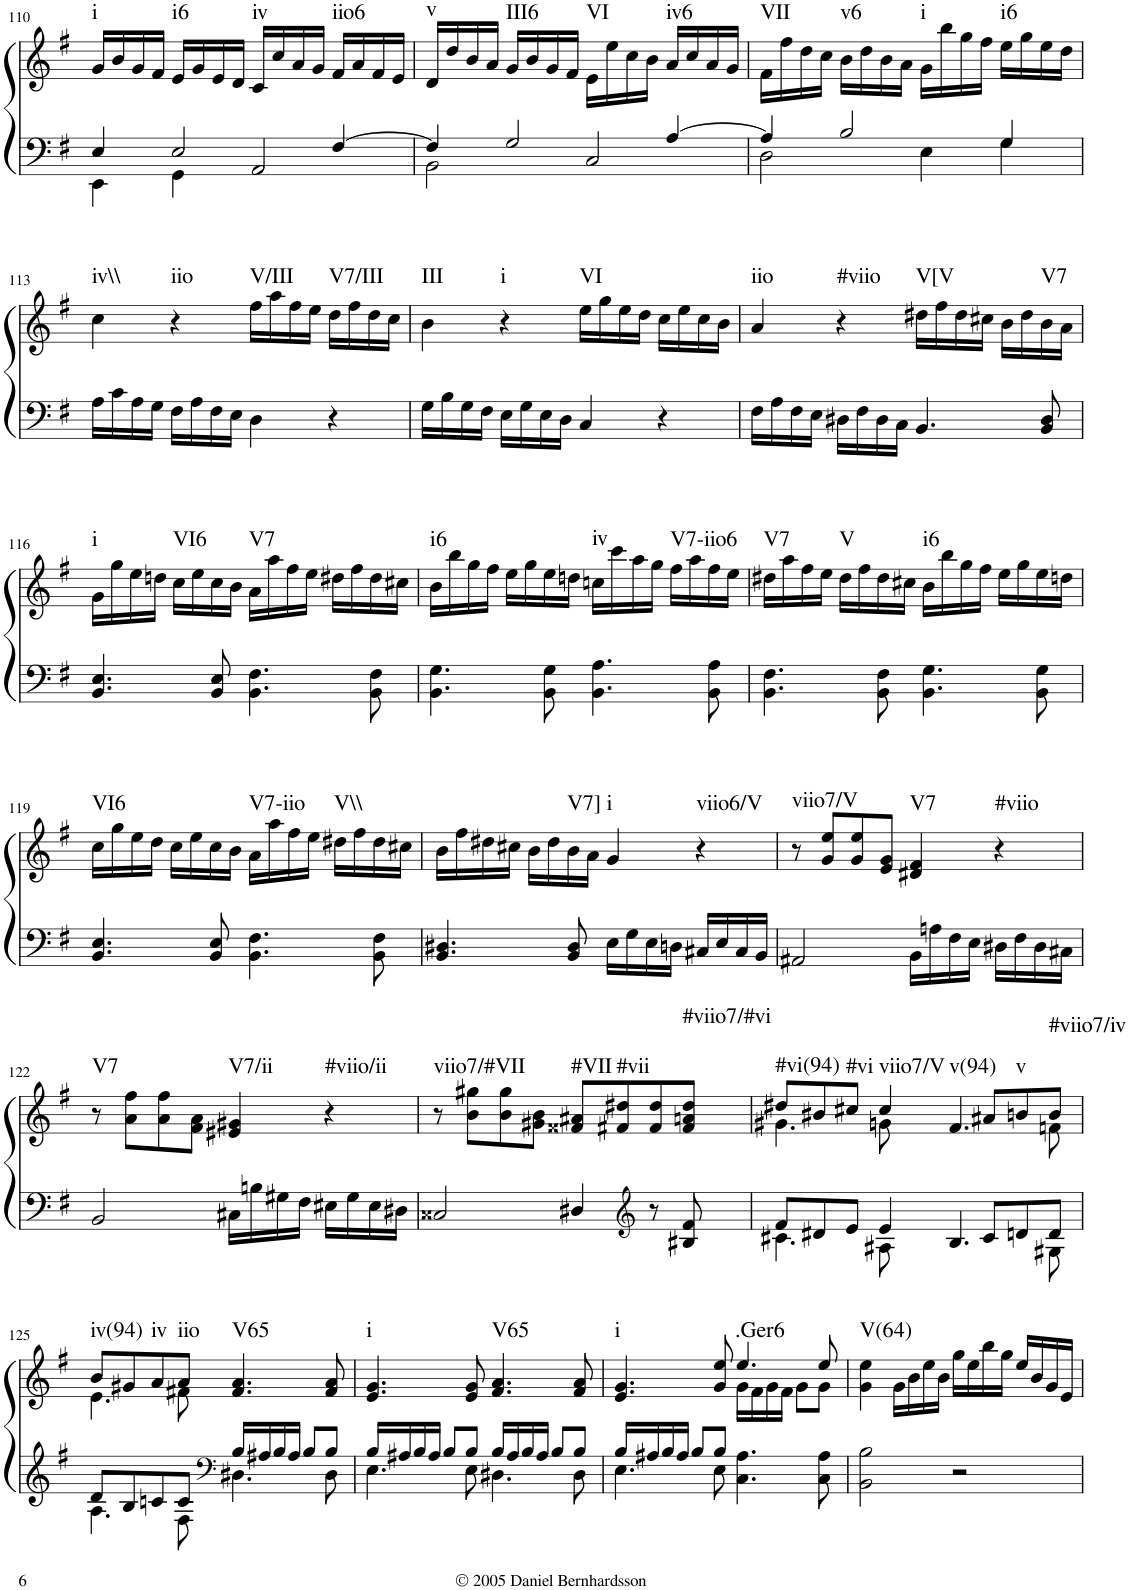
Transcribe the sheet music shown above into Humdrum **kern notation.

**kern	**kern	**harte
*part1	*part1	*part1
*staff2	*staff1	*
*I"Piano	*	*
*I'Pno.	*	*
!!LO:PB:g=z
*clefF4	*clefG2	*
*k[f#]	*k[f#]	*
*G:	*G:	*
*M4/4	*M4/4	*
*met(c)	*met(c)	*
=110	=110	=110
*^	*	*
!	!	!	!LO:H:kt=i
4E/	4EE\	16g/LL	N
.	.	16b/	.
.	.	16g/	.
.	.	16f#/JJ	.
!	!	!	!LO:H:kt=i6
2E/	4GG\	16e/LL	N
.	.	16g/	.
.	.	16e/	.
.	.	16d/JJ	.
!	!	!	!LO:H:kt=iv
.	2AA/	16c/LL	N
.	.	16cc/	.
.	.	16a/	.
.	.	16g/JJ	.
!	!	!	!LO:H:kt=iio6
[>4F#/	.	16f#/LL	N
.	.	16a/	.
.	.	16f#/	.
.	.	16e/JJ	.
=111	=111	=111	=111
!	!	!	!LO:H:kt=v
4F#/]	2BB\	16d/LL	N
.	.	16dd/	.
.	.	16b/	.
.	.	16a/JJ	.
!	!	!	!LO:H:kt=III6
2G/	.	16g/LL	N
.	.	16b/	.
.	.	16g/	.
.	.	16f#/JJ	.
!	!	!	!LO:H:kt=VI
.	2C/	16e\LL	N
.	.	16ee\	.
.	.	16cc\	.
.	.	16b\JJ	.
!	!	!	!LO:H:kt=iv6
[>4A/	.	16a/LL	N
.	.	16cc/	.
.	.	16a/	.
.	.	16g/JJ	.
=112	=112	=112	=112
!	!	!	!LO:H:kt=VII
4A/]	2D\	16f#\LL	N
.	.	16ff#\	.
.	.	16dd\	.
.	.	16cc\JJ	.
!	!	!	!LO:H:kt=v6
2B/	.	16b\LL	N
.	.	16dd\	.
.	.	16b\	.
.	.	16a\JJ	.
!	!	!	!LO:H:kt=i
.	4E\	16g\LL	N
.	.	16bb\	.
.	.	16gg\	.
.	.	16ff#\JJ	.
!	!	!	!LO:H:kt=i6
4G/	4G\	16ee\LL	N
.	.	16gg\	.
.	.	16ee\	.
.	.	16dd\JJ	.
*v	*v	*	*
!!LO:LB:g=z
=113	=113	=113
!	!	!LO:H:kt=iv\\
16A\LL	4cc\	N
16c\	.	.
16A\	.	.
16G\JJ	.	.
!	!	!LO:H:kt=iio
16F#\LL	4r	N
16A\	.	.
16F#\	.	.
16E\JJ	.	.
!	!	!LO:H:kt=V/III
4D\	16ff#\LL	N
.	16aa\	.
.	16ff#\	.
.	16ee\JJ	.
!	!	!LO:H:kt=V7/III
4r	16dd\LL	N
.	16ff#\	.
.	16dd\	.
.	16cc\JJ	.
=114	=114	=114
!	!	!LO:H:kt=III
16G\LL	4b\	N
16B\	.	.
16G\	.	.
16F#\JJ	.	.
!	!	!LO:H:kt=i
16E\LL	4r	N
16G\	.	.
16E\	.	.
16D\JJ	.	.
!	!	!LO:H:kt=VI
4C/	16ee\LL	N
.	16gg\	.
.	16ee\	.
.	16dd\JJ	.
4r	16cc\LL	.
.	16ee\	.
.	16cc\	.
.	16b\JJ	.
=115	=115	=115
!	!	!LO:H:kt=iio
16F#\LL	4a/	N
16A\	.	.
16F#\	.	.
16E\JJ	.	.
!	!	!LO:H:kt=#viio
16D#X\LL	4r	N
16F#\	.	.
16D#\	.	.
16C\JJ	.	.
!	!	!LO:H:kt=V[V
4.BB/	16dd#X\LL	N
.	16ff#\	.
.	16dd#\	.
.	16cc#X\JJ	.
.	16b\LL	.
.	16dd#\	.
!	!	!LO:H:kt=V7
8BB/ 8D#/	16b\	N
.	16a\JJ	.
!!LO:LB:g=z
=116	=116	=116
!	!	!LO:H:kt=i
4.BB/ 4.E/	16g\LL	N
.	16gg\	.
.	16ee\	.
.	16ddn\JJ	.
!	!	!LO:H:kt=VI6
.	16cc\LL	N
.	16ee\	.
8BB/ 8E/	16cc\	.
.	16b\JJ	.
!	!	!LO:H:kt=V7
4.BB\ 4.F#\	16a\LL	N
.	16aa\	.
.	16ff#\	.
.	16ee\JJ	.
.	16dd#X\LL	.
.	16ff#\	.
8BB\ 8F#\	16dd#\	.
.	16cc#X\JJ	.
=117	=117	=117
!	!	!LO:H:kt=i6
4.BB\ 4.G\	16b\LL	N
.	16bb\	.
.	16gg\	.
.	16ff#\JJ	.
.	16ee\LL	.
.	16gg\	.
8BB\ 8G\	16ee\	.
.	16ddn\JJ	.
!	!	!LO:H:kt=iv
4.BB\ 4.A\	16ccn\LL	N
.	16ccc\	.
.	16aa\	.
.	16gg\JJ	.
!	!	!LO:H:kt=V7-iio6
.	16ff#\LL	N
.	16aa\	.
8BB\ 8A\	16ff#\	.
.	16ee\JJ	.
=118	=118	=118
!	!	!LO:H:kt=V7
4.BB\ 4.F#\	16dd#X\LL	N
.	16aa\	.
.	16ff#\	.
.	16ee\JJ	.
!	!	!LO:H:kt=V
.	16dd#\LL	N
.	16ff#\	.
8BB\ 8F#\	16dd#\	.
.	16cc#X\JJ	.
!	!	!LO:H:kt=i6
4.BB\ 4.G\	16b\LL	N
.	16bb\	.
.	16gg\	.
.	16ff#\JJ	.
.	16ee\LL	.
.	16gg\	.
8BB\ 8G\	16ee\	.
.	16ddn\JJ	.
!!LO:LB:g=z
=119	=119	=119
!	!	!LO:H:kt=VI6
4.BB/ 4.E/	16cc\LL	N
.	16gg\	.
.	16ee\	.
.	16dd\JJ	.
.	16cc\LL	.
.	16ee\	.
8BB/ 8E/	16cc\	.
.	16b\JJ	.
!	!	!LO:H:kt=V7-iio
4.BB\ 4.F#\	16a\LL	N
.	16aa\	.
.	16ff#\	.
.	16ee\JJ	.
!	!	!LO:H:kt=V\\
.	16dd#X\LL	N
.	16ff#\	.
8BB\ 8F#\	16dd#\	.
.	16cc#X\JJ	.
=120	=120	=120
4.BB/ 4.D#X/	16b\LL	.
.	16ff#\	.
.	16dd#X\	.
.	16cc#X\JJ	.
.	16b\LL	.
.	16dd#\	.
!	!	!LO:H:kt=V7]
8BB/ 8D#/	16b\	N
.	16a\JJ	.
!	!	!LO:H:kt=i
16E\LL	4g/	N
16G\	.	.
16E\	.	.
16Dn\JJ	.	.
!	!	!LO:H:kt=viio6/V
16C#X/LL	4r	N
16E/	.	.
16C#/	.	.
16BB/JJ	.	.
=121	=121	=121
!	!	!LO:H:kt=viio7/V
2AA#X/	8r	N
.	8g/ 8ee/L	.
.	8g/ 8ee/	.
.	8e/ 8g/J	.
!	!	!LO:H:kt=V7
16BB\LL	4d#X/ 4f#/	N
16An\	.	.
16F#\	.	.
16E\JJ	.	.
!	!	!LO:H:kt=#viio
16D#X\LL	4r	N
16F#\	.	.
16D#\	.	.
16C#X\JJ	.	.
!!LO:LB:g=z
=122	=122	=122
!	!	!LO:H:kt=V7
2BB/	8r	N
.	8a\ 8ff#\L	.
.	8a\ 8ff#\	.
.	8f#\ 8a\J	.
!	!	!LO:H:kt=V7/ii
16C#X\LL	4e#X/ 4g#X/	N
16Bn\	.	.
16G#X\	.	.
16F#\JJ	.	.
!	!	!LO:H:kt=#viio/ii
16E#X\LL	4r	N
16G#\	.	.
16E#\	.	.
16D#X\JJ	.	.
=123	=123	=123
!	!	!LO:H:kt=viio7/#VII
2C##X/	8r	N
.	8b\ 8gg#X\L	.
.	8b\ 8gg#\	.
.	8g#X\ 8b\J	.
!	!	!LO:H:kt=#VII
4D#X/	8f##X/ 8a#X/L	N
!	!	!LO:H:kt=#vii
.	8f#X/ 8dd#X/	N
*clefG2	*	*
8r	8f#/ 8dd#/	.
!	!	!LO:H:kt=#viio7/#vi
8B#X/ 8f#/	8f#/ 8an/ 8dd#/J	N
=124	=124	=124
*^	*^	*
!	!	!	!	!LO:H:kt=#vi(94)
8f#/L	4.c#X\	8dd#X/L	4.g#X\	N
8d#X/	.	8b#X/	.	.
!	!	!	!	!LO:H:kt=#vi
8e/J	.	8cc#X/J	.	N
!	!	!	!	!LO:H:n=1:kt=viio7/V
!	!	!	!	!LO:H:n=2:kt=v(94)
4e/	8A#X\	4cc#/	8gn\	N N
.	4.B/	.	4.f#/	.
8c#/L	.	8a#X/L	.	.
!	!	!	!	!LO:H:kt=v
8dn/	.	8bn/	.	N
!	!	!	!	!LO:H:kt=#viio7/iv
8d/J	8G#X\	8b/J	8fn\	N
!!LO:LB:g=z	!!
=125	=125	=125	=125	=125
!	!	!	!	!LO:H:kt=iv(94)
8d/L	4.A\	8b/L	4.e\	N
8B/	.	8g#X/	.	.
!	!	!	!	!LO:H:kt=iv
8cn/	.	8a/	.	N
!	!	!	!	!LO:H:kt=iio
8c/J	8F#\	8a/J	8f#X\	N
*clefF4	*	*	*	*
!	!	!	!	!LO:H:kt=V65
16B/LL	4.D#X\	4.f#/ 4.a/	2ryy	N
16A#X/	.	.	.	.
16B/	.	.	.	.
16A#/JJ	.	.	.	.
8B/L	.	.	.	.
8B/J	8D#\	8f#/ 8a/	.	.
*	*	*v	*v	*
=126	=126	=126	=126
!	!	!	!LO:H:kt=i
16B/LL	4.E\	4.e/ 4.g/	N
16A#X/	.	.	.
16B/	.	.	.
16A#/JJ	.	.	.
8B/L	.	.	.
8B/J	8E\	8e/ 8g/	.
!	!	!	!LO:H:kt=V65
16B/LL	4.D#X\	4.f#/ 4.a/	N
16A#/	.	.	.
16B/	.	.	.
16A#/JJ	.	.	.
8B/L	.	.	.
8B/J	8D#\	8f#/ 8a/	.
=127	=127	=127	=127
*	*	*^	*
!	!	!	!	!LO:H:kt=i
16B/LL	4.E\	4.e/ 4.g/	2ryy	N
16A#X/	.	.	.	.
16B/	.	.	.	.
16A#/JJ	.	.	.	.
8B/L	.	.	.	.
8B/J	8E\	8g/ 8ee/	.	.
!	!	!	!	!LO:H:kt=.Ger6
4.C\ 4.A#\	2ryy	4.ee/	16g\LL	N
.	.	.	16f#\	.
.	.	.	16g\	.
.	.	.	16f#\JJ	.
.	.	.	8g\L	.
8C\ 8A#\	.	8ee/	8g\J	.
*v	*v	*	*	*
=128	=128	=128	=128
!	!	!	!LO:H:kt=V(64)
*	*v	*v	*
2BB\ 2B\	4g\ 4ee\	N
.	16g\LL	.
.	16b\	.
.	16ee\	.
.	16b\JJ	.
2r	16gg\LL	.
.	16ee\	.
.	16bb\	.
.	16gg\JJ	.
.	16ee/LL	.
.	16b/	.
.	16g/	.
.	16e/JJ	.
=	=	=
*-	*-	*-
